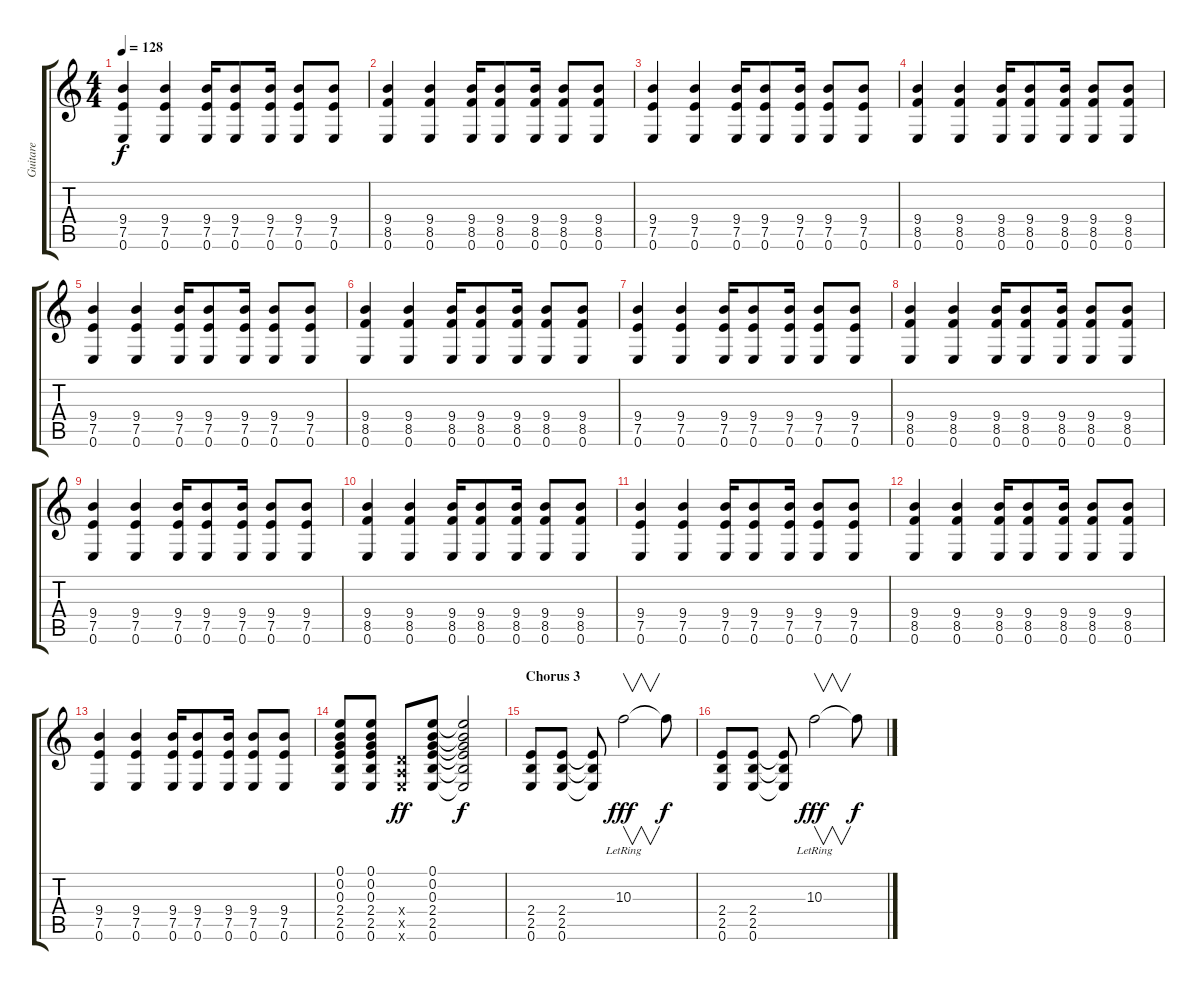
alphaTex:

\track ("Guitare" "Guitare") {instrument overdrivenguitar}
\staff {score tabs}
\tuning (E4 B3 G3 D3 A2 E2) {hide}
\ts (4 4)
\tempo 128
\clef g2
\ks c
(9.4 7.5 0.6).4{dy f} (9.4 7.5 0.6).4 (9.4 7.5 0.6).16 (9.4 7.5 0.6).8 (9.4 7.5 0.6).16 (9.4 7.5 0.6).8 (9.4 7.5 0.6).8 |
(9.4 8.5 0.6).4 (9.4 8.5 0.6).4 (9.4 8.5 0.6).16 (9.4 8.5 0.6).8 (9.4 8.5 0.6).16 (9.4 8.5 0.6).8 (9.4 8.5 0.6).8 |
(9.4 7.5 0.6).4 (9.4 7.5 0.6).4 (9.4 7.5 0.6).16 (9.4 7.5 0.6).8 (9.4 7.5 0.6).16 (9.4 7.5 0.6).8 (9.4 7.5 0.6).8 |
(9.4 8.5 0.6).4 (9.4 8.5 0.6).4 (9.4 8.5 0.6).16 (9.4 8.5 0.6).8 (9.4 8.5 0.6).16 (9.4 8.5 0.6).8 (9.4 8.5 0.6).8 |
(9.4 7.5 0.6).4 (9.4 7.5 0.6).4 (9.4 7.5 0.6).16 (9.4 7.5 0.6).8 (9.4 7.5 0.6).16 (9.4 7.5 0.6).8 (9.4 7.5 0.6).8 |
(9.4 8.5 0.6).4 (9.4 8.5 0.6).4 (9.4 8.5 0.6).16 (9.4 8.5 0.6).8 (9.4 8.5 0.6).16 (9.4 8.5 0.6).8 (9.4 8.5 0.6).8 |
(9.4 7.5 0.6).4 (9.4 7.5 0.6).4 (9.4 7.5 0.6).16 (9.4 7.5 0.6).8 (9.4 7.5 0.6).16 (9.4 7.5 0.6).8 (9.4 7.5 0.6).8 |
(9.4 8.5 0.6).4 (9.4 8.5 0.6).4 (9.4 8.5 0.6).16 (9.4 8.5 0.6).8 (9.4 8.5 0.6).16 (9.4 8.5 0.6).8 (9.4 8.5 0.6).8 |
(9.4 7.5 0.6).4 (9.4 7.5 0.6).4 (9.4 7.5 0.6).16 (9.4 7.5 0.6).8 (9.4 7.5 0.6).16 (9.4 7.5 0.6).8 (9.4 7.5 0.6).8 |
(9.4 8.5 0.6).4 (9.4 8.5 0.6).4 (9.4 8.5 0.6).16 (9.4 8.5 0.6).8 (9.4 8.5 0.6).16 (9.4 8.5 0.6).8 (9.4 8.5 0.6).8 |
(9.4 7.5 0.6).4 (9.4 7.5 0.6).4 (9.4 7.5 0.6).16 (9.4 7.5 0.6).8 (9.4 7.5 0.6).16 (9.4 7.5 0.6).8 (9.4 7.5 0.6).8 |
(9.4 8.5 0.6).4 (9.4 8.5 0.6).4 (9.4 8.5 0.6).16 (9.4 8.5 0.6).8 (9.4 8.5 0.6).16 (9.4 8.5 0.6).8 (9.4 8.5 0.6).8 |
(9.4 7.5 0.6).4 (9.4 7.5 0.6).4 (9.4 7.5 0.6).16 (9.4 7.5 0.6).8 (9.4 7.5 0.6).16 (9.4 7.5 0.6).8 (9.4 7.5 0.6).8 |
(0.1 0.2 0.3 2.4 2.5 0.6).8 (0.1 0.2 0.3 2.4 2.5 0.6).8 (0.4{x} 0.5{x} 0.6{x}).8{dy ff} (0.1 0.2 0.3 2.4 2.5 0.6).8 (0.1{t} 0.2{t} 0.3{t} 2.4{t} 2.5{t} 0.6{t}).2{dy f} |
\section ("" "Chorus 3")
(2.4 2.5 0.6).8 (2.4 2.5 0.6).8 (2.4{t} 2.5{t} 0.6{t}).8 10.3{lr}.2{v dy fff} 10.3{t}.8{dy f} |
(2.4 2.5 0.6).8 (2.4 2.5 0.6).8 (2.4{t} 2.5{t} 0.6{t}).8 10.3{lr}.2{v dy fff} 10.3{t}.8{dy f}
